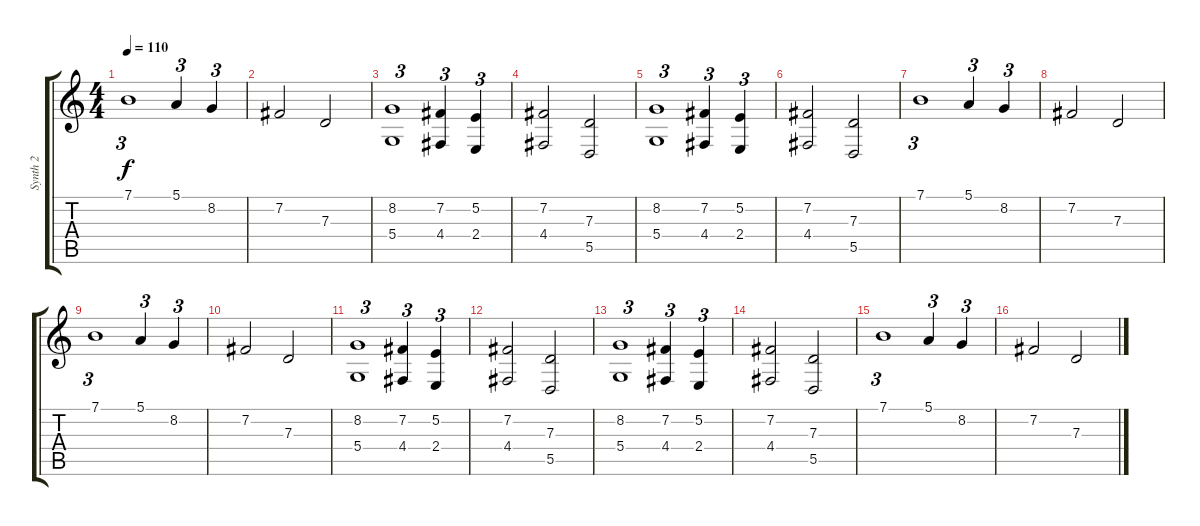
\track ("Synth 2" "Synth 2") {instrument choiraahs}
\staff {score tabs}
\tuning (E4 B3 G3 D3 A2 E2) {hide}
\ts (4 4)
\tempo 110
\clef g2
\ks c
7.1.1{tu (3 2) dy f} 5.1.4{tu (3 2)} 8.2.4{tu (3 2)} |
7.2.2 7.3.2 |
(8.2 5.4).1{tu (3 2) volume 8} (7.2 4.4).4{tu (3 2)} (5.2 2.4).4{tu (3 2)} |
(7.2 4.4).2 (7.3 5.5).2 |
(8.2 5.4).1{tu (3 2)} (7.2 4.4).4{tu (3 2)} (5.2 2.4).4{tu (3 2)} |
(7.2 4.4).2 (7.3 5.5).2 |
7.1.1{tu (3 2) volume 6} 5.1.4{tu (3 2)} 8.2.4{tu (3 2)} |
7.2.2 7.3.2 |
7.1.1{tu (3 2)} 5.1.4{tu (3 2)} 8.2.4{tu (3 2)} |
7.2.2 7.3.2 |
(8.2 5.4).1{tu (3 2) volume 4} (7.2 4.4).4{tu (3 2)} (5.2 2.4).4{tu (3 2)} |
(7.2 4.4).2 (7.3 5.5).2 |
(8.2 5.4).1{tu (3 2)} (7.2 4.4).4{tu (3 2)} (5.2 2.4).4{tu (3 2)} |
(7.2 4.4).2 (7.3 5.5).2 |
7.1.1{tu (3 2) volume 2} 5.1.4{tu (3 2)} 8.2.4{tu (3 2)} |
7.2.2 7.3.2
